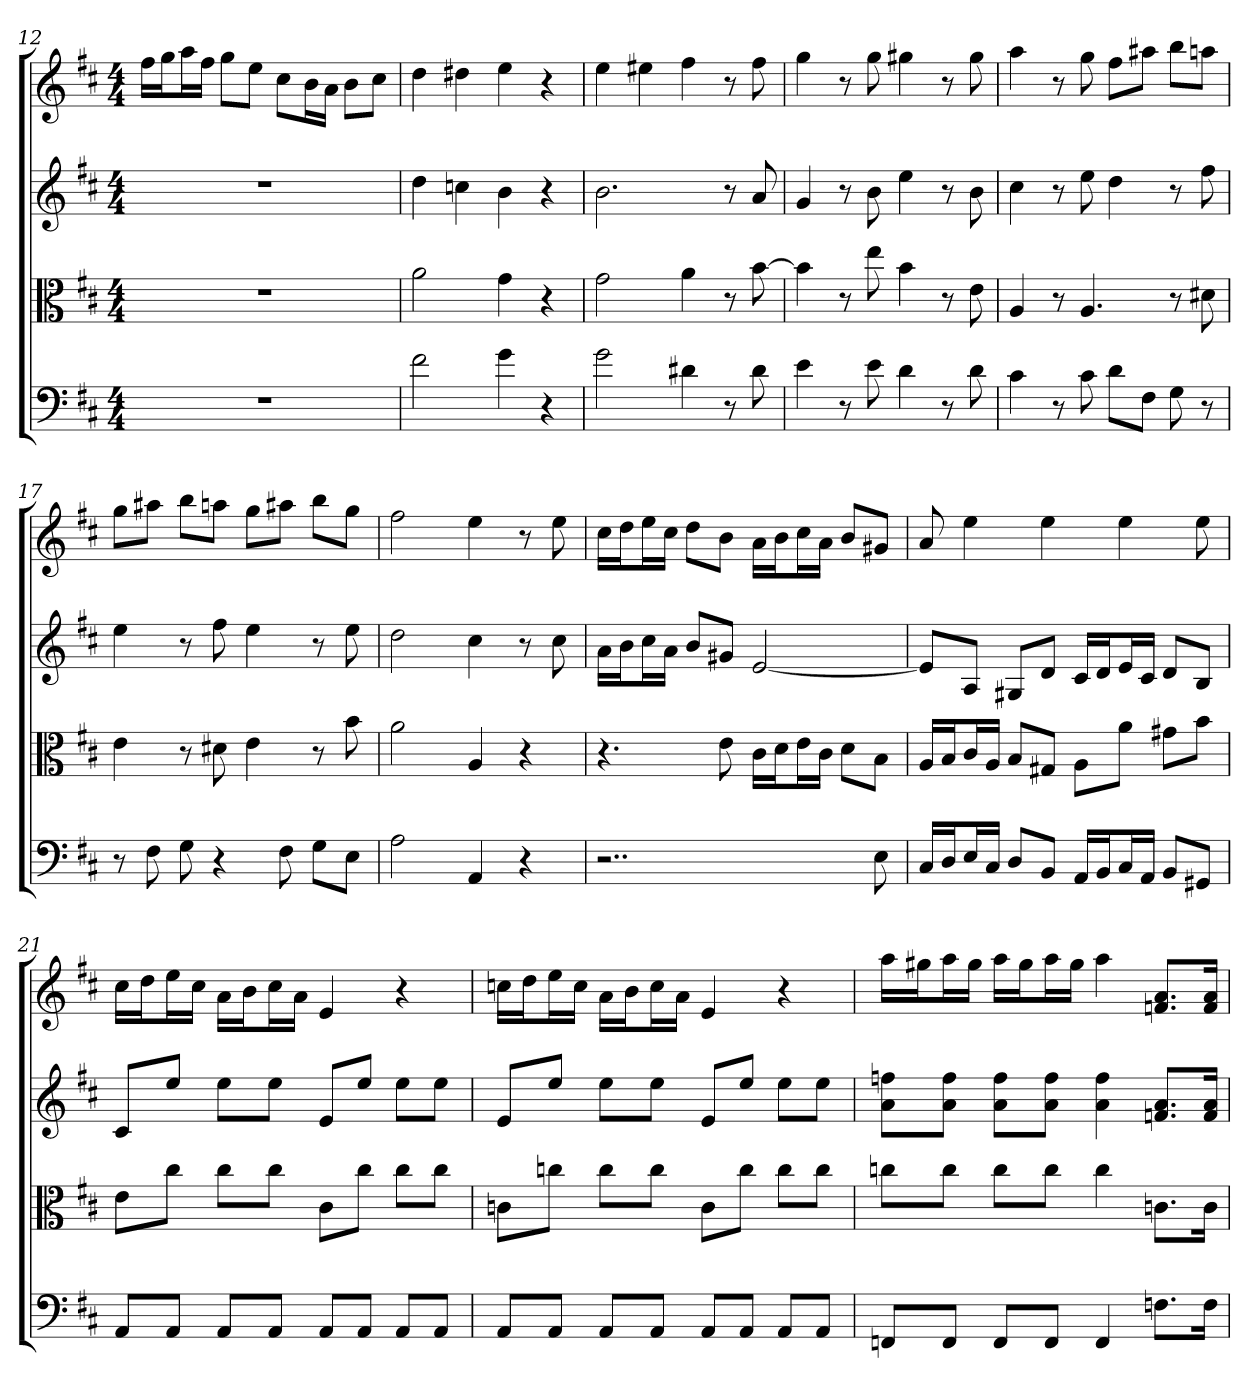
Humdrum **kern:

**kern	**kern	**kern	**kern
*part4	*part3	*part2	*part1
*staff4	*staff3	*staff2	*staff1
*clefF4	*clefC3	*	*
*k[f#c#]	*k[f#c#]	*k[f#c#]	*k[f#c#]
*D:	*D:	*D:	*D:
*M4/4	*M4/4	*M4/4	*M4/4
=12	=12	=12	=12
1r	1r	1r	16ff#LL
.	.	.	16ggJ
.	.	.	16aaL
.	.	.	16ff#JJ
.	.	.	8ggL
.	.	.	8eeJ
.	.	.	8cc#L
.	.	.	16bL
.	.	.	16aJJ
.	.	.	8bL
.	.	.	8cc#J
=13	=13	=13	=13
2f#	2a	4dd	4dd
.	.	4ccn	4dd#X
4g	4g	4b	4ee
4r	4r	4r	4r
=14	=14	=14	=14
2g	2g	2.b	4ee
.	.	.	4ee#X
4d#X	4a	.	4ff#
8r	8r	8r	8r
8d#	[8b	8a	8ff#
=15	=15	=15	=15
4e	4b]	4g	4gg
8r	8r	8r	8r
8e	8ee	8b	8gg
4d	4b	4ee	4gg#X
8r	8r	8r	8r
8d	8e	8b	8gg#
=16	=16	=16	=16
4c#	4A	4cc#	4aa
8r	8r	8r	8r
8c#	4.A	8ee	8gg
8d\L	.	4dd	8ff#L
8F#\J	.	.	8aa#XJ
8G	8r	8r	8bbL
8r	8d#X	8ff#	8aanJ
=17	=17	=17	=17
8r	4e	4ee	8ggL
8F#	.	.	8aa#XJ
8G	8r	8r	8bbL
4r	8d#X	8ff#	8aanJ
.	4e	4ee	8ggL
8F#	.	.	8aa#XJ
8G\L	8r	8r	8bbL
8E\J	8b	8ee	8ggJ
=18	=18	=18	=18
2A	2a	2dd	2ff#
4AA	4A	4cc#	4ee
4r	4r	8r	8r
.	.	8cc#	8ee
=19	=19	=19	=19
2..r	4.r	16aLL	16cc#LL
.	.	16bJ	16ddJ
.	.	16cc#L	16eeL
.	.	16aJJ	16cc#JJ
.	.	8bL	8ddL
.	8e	8g#XJ	8bJ
.	16c#\LL	[2e	16aLL
.	16d\J	.	16bJ
.	16e\L	.	16cc#L
.	16c#\JJ	.	16aJJ
.	8d\L	.	8bL
8E	8B\J	.	8g#XJ
=20	=20	=20	=20
16C#/LL	16A/LL	8eL]	8a
16D/J	16B/J	.	.
16E/L	16c#/L	8AJ	4ee
16C#/JJ	16A/JJ	.	.
8D/L	8B/L	8G#XL	.
8BB/J	8G#X/J	8dJ	4ee
16AA/LL	8A\L	16c#LL	.
16BB/J	.	16dJ	.
16C#/L	8a\J	16eL	4ee
16AA/JJ	.	16c#JJ	.
8BB/L	8g#X\L	8dL	.
8GG#X/J	8b\J	8BJ	8ee
=21	=21	=21	=21
8AA/L	8e\L	8c#L	16cc#LL
.	.	.	16ddJ
8AA/J	8cc#\J	8eeJ	16eeL
.	.	.	16cc#JJ
8AA/L	8cc#\L	8eeL	16aLL
.	.	.	16bJ
8AA/J	8cc#\J	8eeJ	16cc#L
.	.	.	16aJJ
8AA/L	8c#\L	8eL	4e
8AA/J	8cc#\J	8eeJ	.
8AA/L	8cc#\L	8eeL	4r
8AA/J	8cc#\J	8eeJ	.
=22	=22	=22	=22
8AA/L	8cn\L	8eL	16ccnLL
.	.	.	16ddJ
8AA/J	8ccn\J	8eeJ	16eeL
.	.	.	16ccJJ
8AA/L	8cc\L	8eeL	16aLL
.	.	.	16bJ
8AA/J	8cc\J	8eeJ	16ccL
.	.	.	16aJJ
8AA/L	8c\L	8eL	4e
8AA/J	8cc\J	8eeJ	.
8AA/L	8cc\L	8eeL	4r
8AA/J	8cc\J	8eeJ	.
=23	=23	=23	=23
8FFn/L	8ccn\L	8a 8ffnL	16aaLL
.	.	.	16gg#XJ
8FF/J	8cc\J	8a 8ffJ	16aaL
.	.	.	16gg#JJ
8FF/L	8cc\L	8a 8ffL	16aaLL
.	.	.	16gg#J
8FF/J	8cc\J	8a 8ffJ	16aaL
.	.	.	16gg#JJ
4FF	4cc	4a 4ff	4aa
8.Fn\L	8.cn\L	8.fn 8.aL	8.fn 8.aL
16F\Jk	16c\Jk	16f 16aJk	16f 16aJk
=	=	=	=
*-	*-	*-	*-
